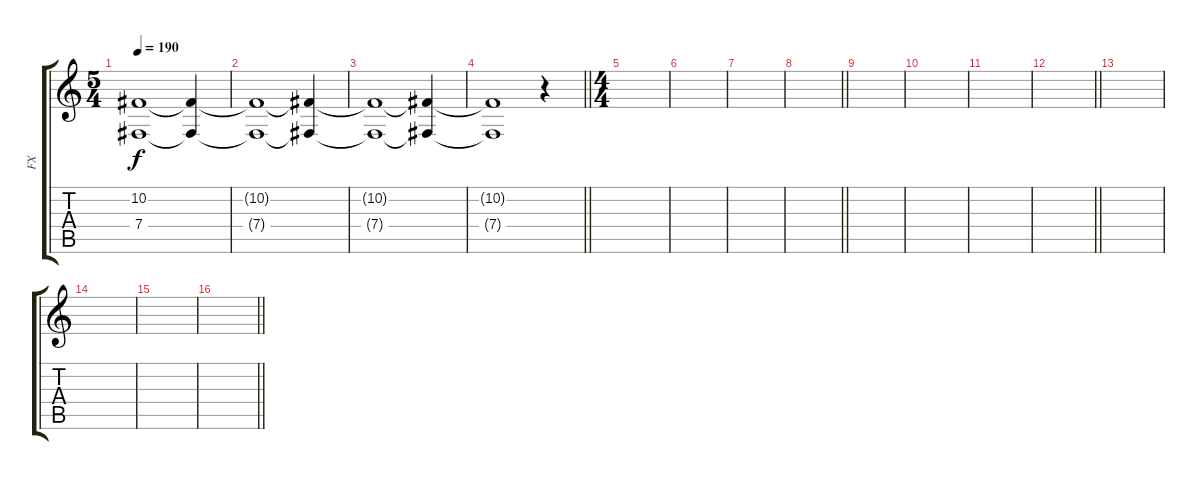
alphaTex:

\track ("FX" "FX") {instrument pad2warm}
\staff {score tabs}
\tuning (Db4 Ab3 E3 B2 Gb2 B1) {hide}
\ts (5 4)
\tempo 190
\clef g2
\ks c
(10.2{t} 7.4{t}).1{dy f} (10.2{t} 7.4{t}).4 |
(10.2{t} 7.4{t}).1 (10.2{t} 7.4{t}).4 |
(10.2{t} 7.4{t}).1 (10.2{t} 7.4{t}).4 |
\barLineRight lightlight
(10.2{t} 7.4{t}).1 r.4 |
\ts (4 4)
|
|
|
\barLineRight lightlight
|
|
|
|
\barLineRight lightlight
|
|
|
|
\barLineRight lightlight
